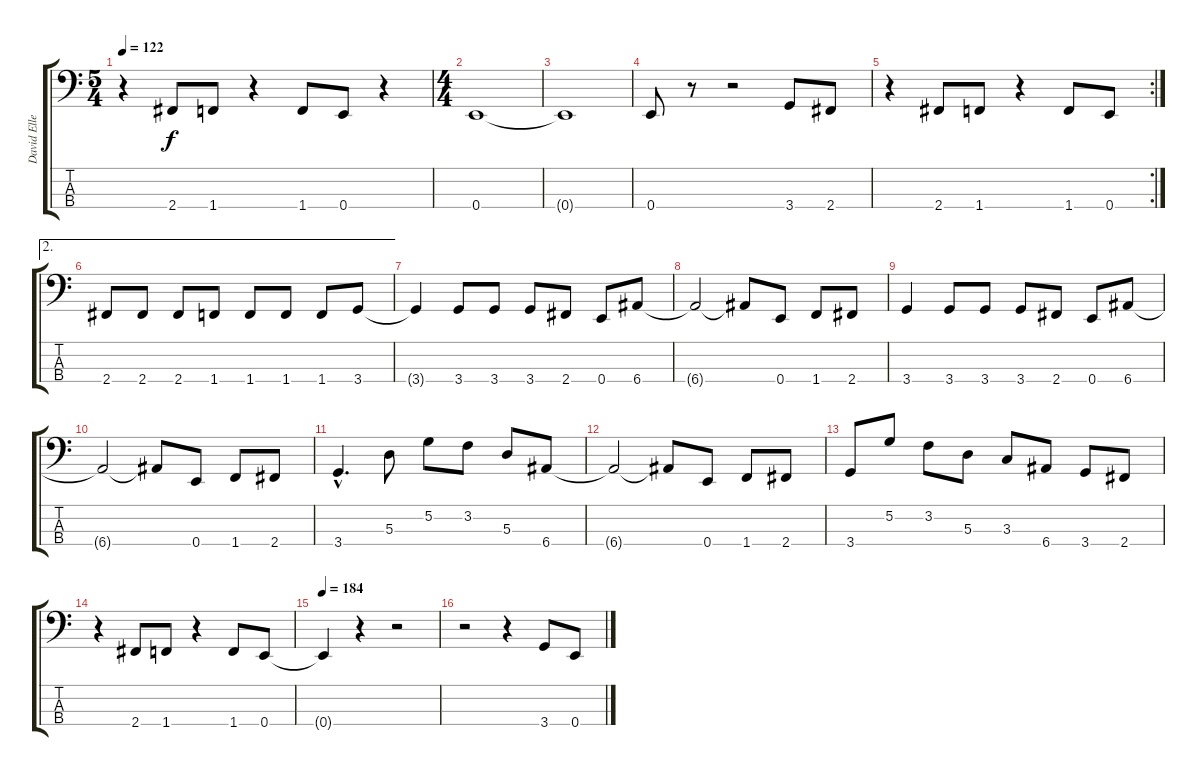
\track ("David Ellefson" "David Elle") {instrument electricbassfinger}
\staff {score tabs}
\tuning (G2 D2 A1 E1) {hide}
\ts (5 4)
\tempo 122
\clef f4
\ks c
r.4{dy f} 2.4.8 1.4.8 r.4 1.4.8 0.4.8 r.4 |
\ts (4 4)
0.4.1 |
0.4{t}.1 |
0.4.8 r.8 r.2 3.4.8 2.4.8 |
\rc 2
r.4 2.4.8 1.4.8 r.4 1.4.8 0.4.8 |
\ae 2
2.4.8 2.4.8 2.4.8 1.4.8 1.4.8 1.4.8 1.4.8 3.4.8 |
3.4{t}.4 3.4.8 3.4.8 3.4.8 2.4.8 0.4.8 6.4.8 |
6.4{t}.2 6.4{t}.8 0.4.8 1.4.8 2.4.8 |
3.4.4 3.4.8 3.4.8 3.4.8 2.4.8 0.4.8 6.4.8 |
6.4{t}.2 6.4{t}.8 0.4.8 1.4.8 2.4.8 |
3.4{hac}.4{d} 5.3.8 5.2.8 3.2.8 5.3.8 6.4.8 |
6.4{t}.2 6.4{t}.8 0.4.8 1.4.8 2.4.8 |
3.4.8 5.2.8 3.2.8 5.3.8 3.3.8 6.4.8 3.4.8 2.4.8 |
r.4 2.4.8 1.4.8 r.4 1.4.8 0.4.8 |
\tempo 184
0.4{t}.4 r.4 r.2 |
r.2 r.4 3.4.8 0.4.8
